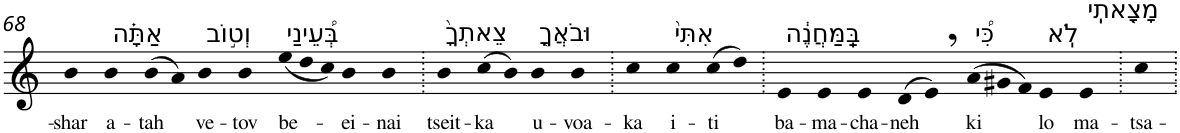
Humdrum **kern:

**kern	**text
*part1	*part1
*staff1	*staff1
*I"Piano	*
*I'Pno	*
!!LO:PB:g=z
*clefG2	*
*k[]	*
=68	=68
!	!LO:LY:b
4b	-shar
!LO:TX:a:t=אַתָּ֗ה	!
!	!LO:LY:b
4b	a-
!	!LO:LY:b
(>8b	-tah
8a)	.
!LO:TX:a:t=וְט֣וֹב	!
!	!LO:LY:b
4b	ve-
!	!LO:LY:b
4b	-tov
*Xtuplet	*
!LO:TX:a:t=בְּ֠עֵינַי	!
!	!LO:LY:b
(<12ee	be-
12dd	.
12cc)	.
!	!LO:LY:b
4b	-ei-
!	!LO:LY:b
4b	-nai
=69.	=69.
!LO:TX:a:t=צֵאתְךָ֨	!
!	!LO:LY:b
4b	tseit-
!	!LO:LY:b
(>8cc	-ka
8b)	.
!LO:TX:a:t=וּבֹאֲךָ֤	!
!	!LO:LY:b
4b	u-
!	!LO:LY:b
4b	-voa-
=70.	=70.
!	!LO:LY:b
4cc	-ka
!LO:TX:a:t=אִתִּי֙	!
!	!LO:LY:b
4cc	i-
!	!LO:LY:b
(>8cc	-ti
8dd)	.
=71.	=71.
!LO:TX:a:t=בַּֽמַּחֲנֶ֔ה	!
!	!LO:LY:b
4e	ba-
!	!LO:LY:b
4e	-ma-
!	!LO:LY:b
4e	-cha-
!	!LO:LY:b
(>8d	-neh
8e,)	.
!LO:TX:a:t=כִּ֠י	!
!	!LO:LY:b
(>12a	ki
12g#X	.
12f)	.
!LO:TX:a:t=לֹֽא	!
!	!LO:LY:b
4e	lo
!LO:TX:a:t=מָצָ֤אתִֽי	!
!	!LO:LY:b
4e	ma-
=72.	=72.
!	!LO:LY:b
4cc	-tsa-
=.	=.
*-	*-
